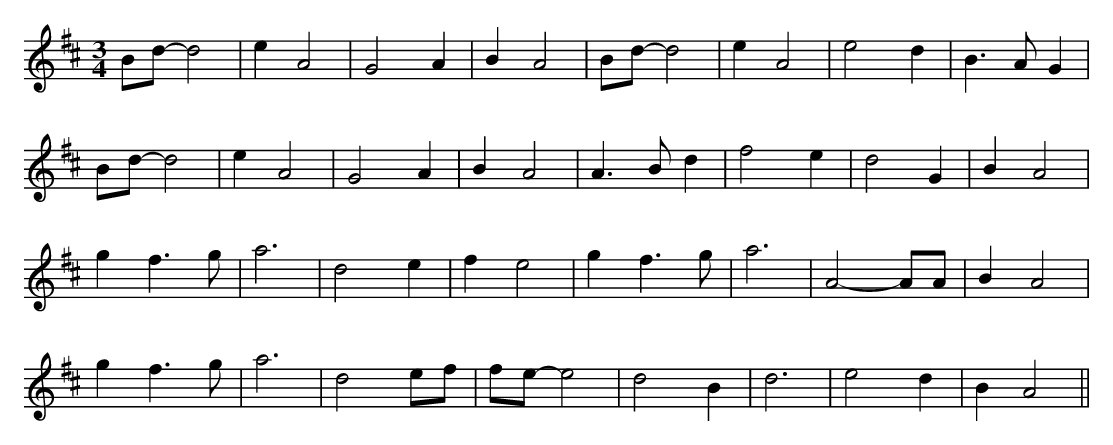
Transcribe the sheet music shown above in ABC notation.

X:1
M:3/4
K:Amix
Bd- d4|e2 A4|G4 A2|B2 A4|Bd- d4|e2 A4|e4 d2|B3 A G2|
Bd- d4|e2 A4|G4 A2|B2 A4|A3 B d2|f4 e2|d4 G2|B2 A4|
g2 f3 g|a6|d4 e2|f2 e4|g2 f3 g|a6|A4- AA|B2 A4|
g2 f3 g|a6|d4 ef|fe- e4|d4 B2|d6|e4 d2|B2 A4||
